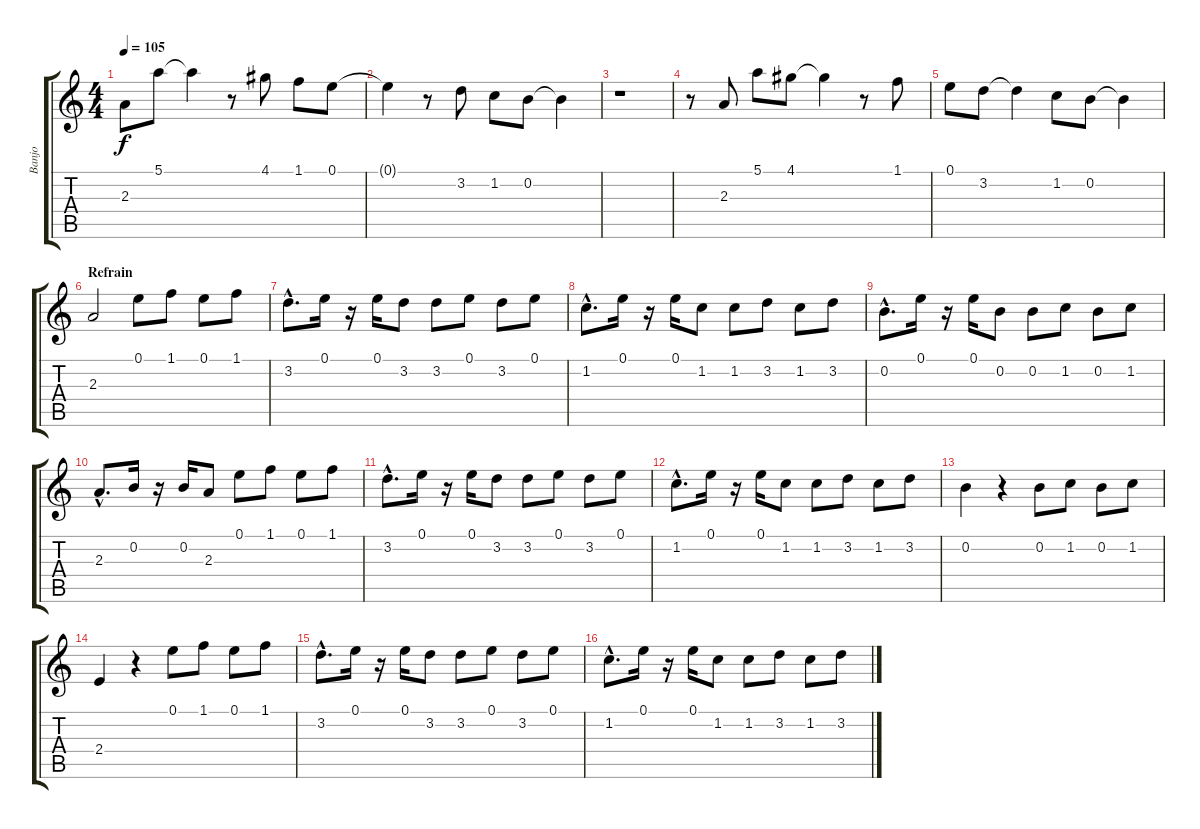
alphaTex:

\track ("Banjo" "Banjo") {instrument banjo}
\staff {score tabs}
\tuning (E4 B3 G3 D3 A2 E2) {hide}
\displaytranspose 12
\ts (4 4)
\tempo 105
\clef g2
\ks c
2.3{t}.8{dy f} 5.1.8 5.1{t}.4 r.8 4.1.8 1.1.8 0.1.8 |
0.1{t}.4 r.8 3.2.8 1.2.8 0.2.8 0.2{t}.4 |
r.1 |
r.8 2.3.8 5.1.8 4.1.8 4.1{t}.4 r.8 1.1.8 |
0.1.8 3.2.8 3.2{t}.4 1.2.8 0.2.8 0.2{t}.4 |
\section ("" "Refrain")
2.3.2 0.1.8 1.1.8 0.1.8 1.1.8 |
3.2{hac}.8{d} 0.1.16 r.16 0.1.16 3.2.8 3.2.8 0.1.8 3.2.8 0.1.8 |
1.2{hac}.8{d} 0.1.16 r.16 0.1.16 1.2.8 1.2.8 3.2.8 1.2.8 3.2.8 |
0.2{hac}.8{d} 0.1.16 r.16 0.1.16 0.2.8 0.2.8 1.2.8 0.2.8 1.2.8 |
2.3{hac}.8{d} 0.2.16 r.16 0.2.16 2.3.8 0.1.8 1.1.8 0.1.8 1.1.8 |
3.2{hac}.8{d} 0.1.16 r.16 0.1.16 3.2.8 3.2.8 0.1.8 3.2.8 0.1.8 |
1.2{hac}.8{d} 0.1.16 r.16 0.1.16 1.2.8 1.2.8 3.2.8 1.2.8 3.2.8 |
0.2.4 r.4 0.2.8 1.2.8 0.2.8 1.2.8 |
2.4.4 r.4 0.1.8 1.1.8 0.1.8 1.1.8 |
3.2{hac}.8{d} 0.1.16 r.16 0.1.16 3.2.8 3.2.8 0.1.8 3.2.8 0.1.8 |
1.2{hac}.8{d} 0.1.16 r.16 0.1.16 1.2.8 1.2.8 3.2.8 1.2.8 3.2.8
